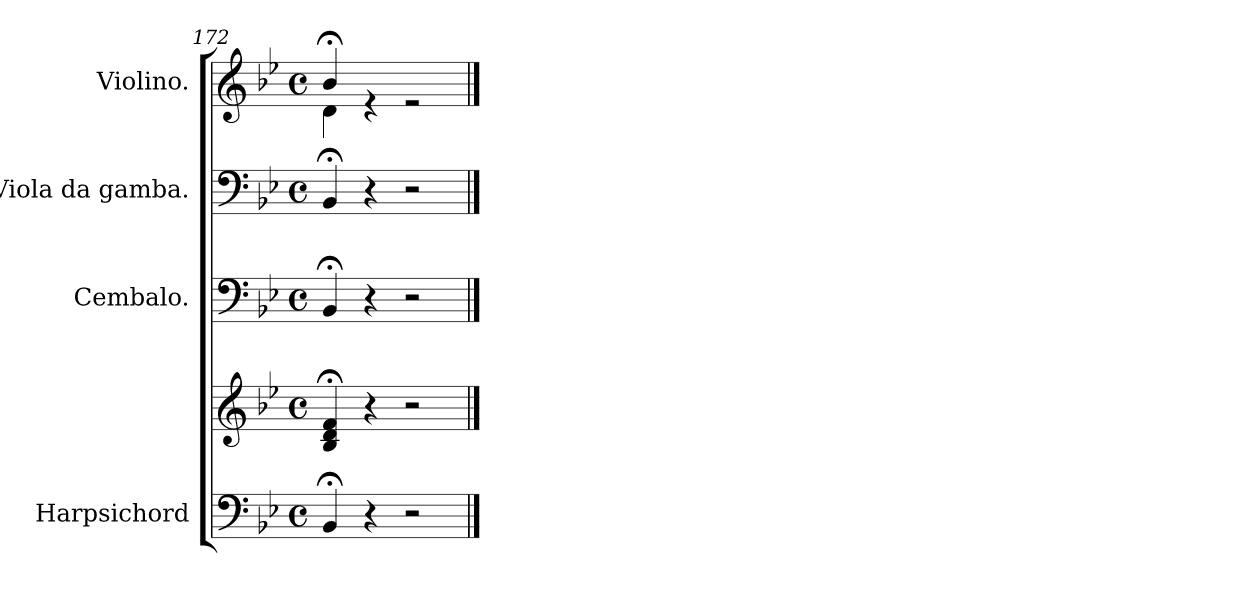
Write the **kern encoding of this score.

**kern	**kern	**kern	**kern	**kern
*part4	*part4	*part3	*part2	*part1
*staff5	*staff4	*staff3	*staff2	*staff1
*I"Harpsichord	*	*I"Cembalo.	*I"Viola da gamba.	*I"Violino.
*I'Hpschd	*	*	*I'Vla	*I'Vln
*clefF4	*clefG2	*clefF4	*clefF4	*clefG2
*k[b-e-]	*k[b-e-]	*k[b-e-]	*k[b-e-]	*k[b-e-]
*M4/4	*M4/4	*M4/4	*M4/4	*M4/4
*met(c)	*met(c)	*met(c)	*met(c)	*met(c)
=172	=172	=172	=172	=172
*	*	*	*	*^
4BB-;</	4B-/;< 4d/;< 4f/;<	4BB-;</	4BB-;</	4b-;</	4d\
4r	4r	4r	4r	4re	2.ryy
2r	2r	2r	2r	2re	.
*	*	*	*	*v	*v
==	==	==	==	==
*-	*-	*-	*-	*-
